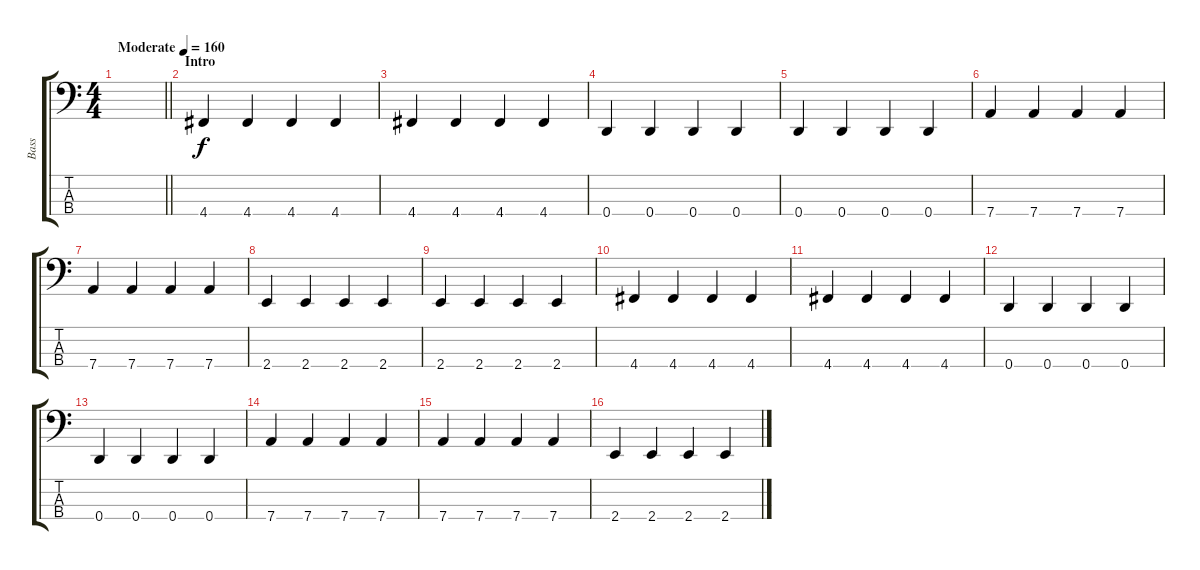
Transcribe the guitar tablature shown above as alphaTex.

\track ("Bass" "Bass") {instrument electricbasspick}
\staff {score tabs}
\tuning (G2 D2 A1 D1) {hide}
\ts (4 4)
\tempo (160 "Moderate")
\clef f4
\barLineRight lightlight
\ks c
|
\section ("" "Intro")
4.4.4 4.4.4 4.4.4 4.4.4 |
4.4.4 4.4.4 4.4.4 4.4.4 |
0.4.4 0.4.4 0.4.4 0.4.4 |
0.4.4 0.4.4 0.4.4 0.4.4 |
7.4.4 7.4.4 7.4.4 7.4.4 |
7.4.4 7.4.4 7.4.4 7.4.4 |
2.4.4 2.4.4 2.4.4 2.4.4 |
2.4.4 2.4.4 2.4.4 2.4.4 |
4.4.4 4.4.4 4.4.4 4.4.4 |
4.4.4 4.4.4 4.4.4 4.4.4 |
0.4.4 0.4.4 0.4.4 0.4.4 |
0.4.4 0.4.4 0.4.4 0.4.4 |
7.4.4 7.4.4 7.4.4 7.4.4 |
7.4.4 7.4.4 7.4.4 7.4.4 |
2.4.4 2.4.4 2.4.4 2.4.4
